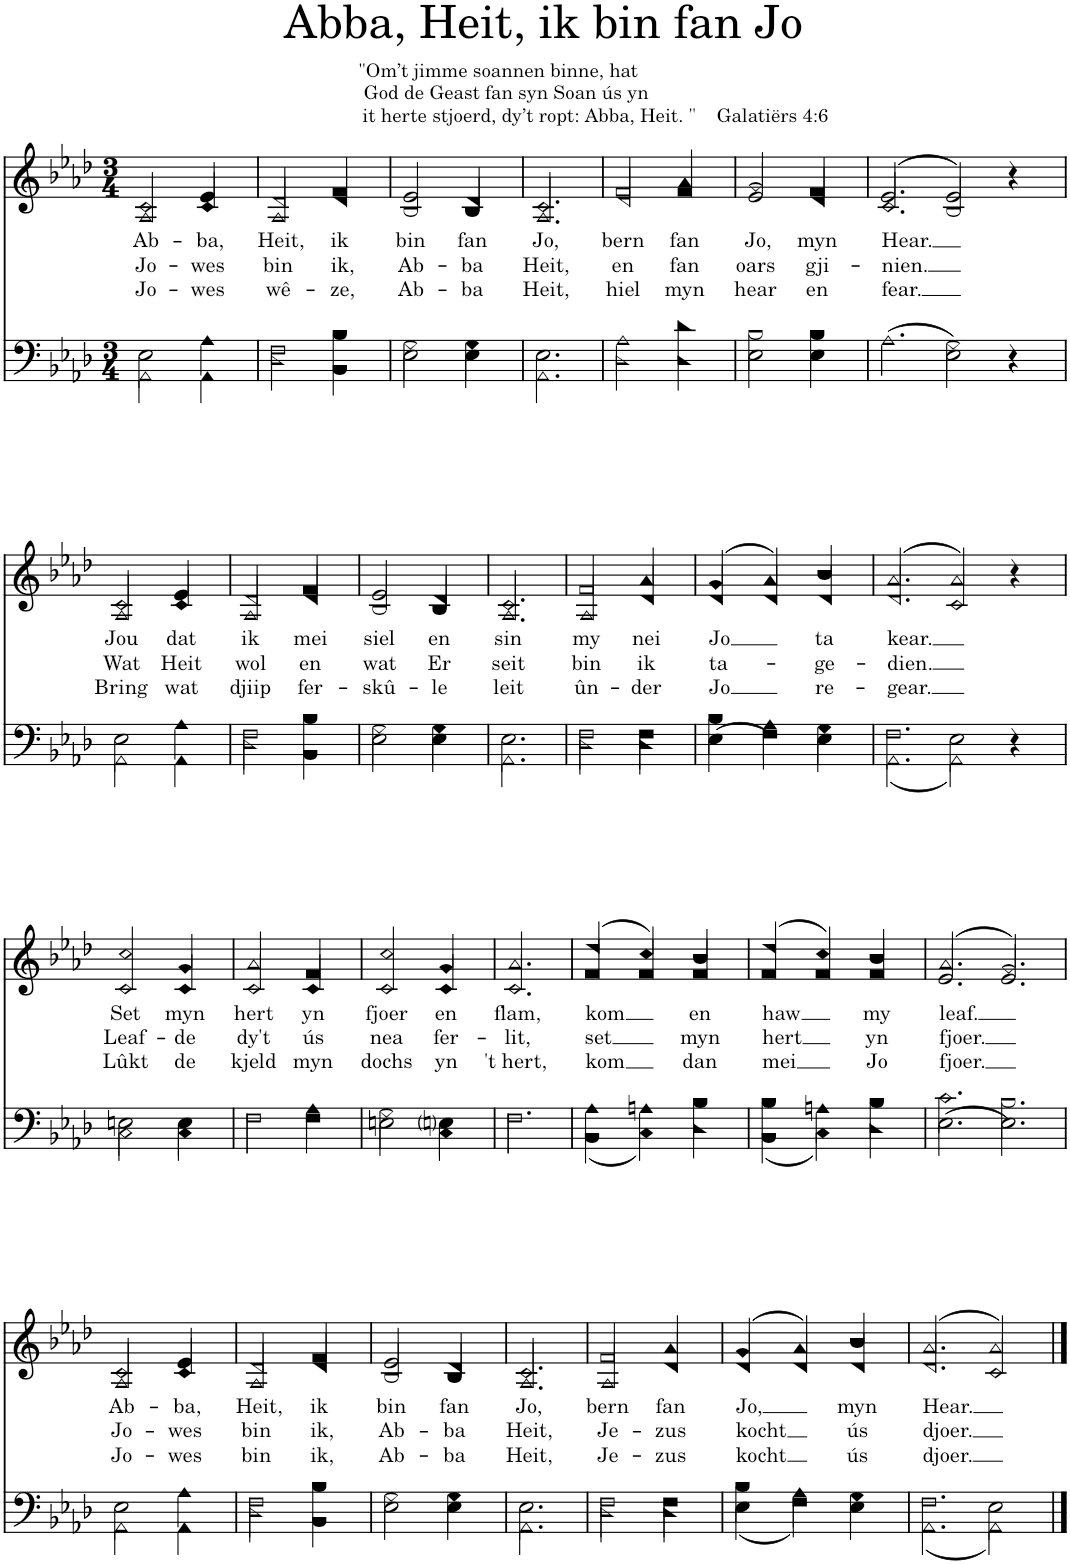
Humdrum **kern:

**kern	**kern	**text	**text	**text
*part2	*part1	*part1	*part1	*part1
*staff2	*staff1	*staff1	*staff1	*staff1
*I"Men	*I"Women	*	*	*
*clefF4	*clefG2	*	*	*
*k[b-e-a-d-]	*k[b-e-a-d-]	*	*	*
*M3/4	*M3/4	*	*	*
=1	=1	=1	=1	=1
*^	*	*	*	*
!	!	!	!LO:LY:b	!LO:LY:b	!LO:LY:b
*	*	*^	*	*	*
2E-\	2AA-\	2c/	2A-/	Ab-	Jo-	Jo-
!	!	!	!	!LO:LY:b	!LO:LY:b	!LO:LY:b
4A-\	4AA-\	4e-/	4c/	-ba,	-wes	-wes
=2	=2	=2	=2	=2	=2	=2
!	!	!	!	!LO:LY:b	!LO:LY:b	!LO:LY:b
2F\	2D-\	2d-/	2A-/	Heit,	bin	wê-
!	!	!	!	!LO:LY:b	!LO:LY:b	!LO:LY:b
4B-\	4BB-\	4f/	4d-/	ik	ik,	-ze,
=3	=3	=3	=3	=3	=3	=3
!	!	!	!	!LO:LY:b	!LO:LY:b	!LO:LY:b
2G\	2E-\	2e-/	2B-/	bin	Ab-	Ab-
!	!	!	!	!LO:LY:b	!LO:LY:b	!LO:LY:b
4G\	4E-\	4d-/	4B-/	fan	-ba	-ba
=4	=4	=4	=4	=4	=4	=4
!	!	!	!	!LO:LY:b	!LO:LY:b	!LO:LY:b
2.E-\	2.AA-\	2.c/	2.A-/	Jo,	Heit,	Heit,
=5	=5	=5	=5	=5	=5	=5
!	!	!	!	!LO:LY:b	!LO:LY:b	!LO:LY:b
2A-\	2D-\	2f/	2d-/	bern	en	hiel
!	!	!	!	!LO:LY:b	!LO:LY:b	!LO:LY:b
4d-\	4D-\	4a-/	4f/	fan	fan	myn
=6	=6	=6	=6	=6	=6	=6
!	!	!	!	!LO:LY:b	!LO:LY:b	!LO:LY:b
2B-\	2E-\	2g/	2e-/	Jo,	oars	hear
!	!	!	!	!LO:LY:b	!LO:LY:b	!LO:LY:b
4B-\	4E-\	4f/	4d-/	myn	gji-	en
=7	=7	=7	=7	=7	=7	=7
!	!	!	!	!LO:LY:b	!LO:LY:b	!LO:LY:b
(2.A-\	(2.A-\	(2.e-/	(2.c/	Hear.	-nien.	fear.
2G\)	2E-\)	2e-/)	2B-/)	.	.	.
4r	4ryy	4r	4ryy	.	.	.
!!LO:LB:g=z	!!
=8	=8	=8	=8	=8	=8	=8
!	!	!	!	!LO:LY:b	!LO:LY:b	!LO:LY:b
2E-\	2AA-\	2c/	2A-/	Jou	Wat	Bring
!	!	!	!	!LO:LY:b	!LO:LY:b	!LO:LY:b
4A-\	4AA-\	4e-/	4c/	dat	Heit	wat
=9	=9	=9	=9	=9	=9	=9
!	!	!	!	!LO:LY:b	!LO:LY:b	!LO:LY:b
2F\	2D-\	2d-/	2A-/	ik	wol	djiip
!	!	!	!	!LO:LY:b	!LO:LY:b	!LO:LY:b
4B-\	4BB-\	4f/	4d-/	mei	en	fer-
=10	=10	=10	=10	=10	=10	=10
!	!	!	!	!LO:LY:b	!LO:LY:b	!LO:LY:b
2G\	2E-\	2e-/	2B-/	siel	wat	-skû-
!	!	!	!	!LO:LY:b	!LO:LY:b	!LO:LY:b
4G\	4E-\	4d-/	4B-/	en	Er	-le
=11	=11	=11	=11	=11	=11	=11
!	!	!	!	!LO:LY:b	!LO:LY:b	!LO:LY:b
2.E-\	2.AA-\	2.c/	2.A-/	sin	seit	leit
=12	=12	=12	=12	=12	=12	=12
!	!	!	!	!LO:LY:b	!LO:LY:b	!LO:LY:b
2F\	2D-\	2f/	2A-/	my	bin	ûn-
!	!	!	!	!LO:LY:b	!LO:LY:b	!LO:LY:b
4F\	4D-\	4a-/	4d-/	nei	ik	-der
=13	=13	=13	=13	=13	=13	=13
!	!	!	!	!LO:LY:b	!LO:LY:b	!LO:LY:b
(4B-\	4E-\	(4g/	4d-/	Jo	ta-	Jo
4A-\)	4F\	4a-/)	4d-/	.	.	.
!	!	!	!	!LO:LY:b	!LO:LY:b	!LO:LY:b
4G\	4E-\	4b-/	4d-/	ta	-ge-	re-
=14	=14	=14	=14	=14	=14	=14
!	!	!	!	!LO:LY:b	!LO:LY:b	!LO:LY:b
(2.F\	(2.AA-\	(2.a-/	(2.d-/	kear.	-dien.	-gear.
2E-\)	2AA-\)	2a-/)	2c/)	.	.	.
4r	4ryy	4r	4ryy	.	.	.
!!LO:LB:g=z	!!
=15	=15	=15	=15	=15	=15	=15
!	!	!	!	!LO:LY:b	!LO:LY:b	!LO:LY:b
2En\	2C\	2cc/	2c/	Set	Leaf-	Lûkt
!	!	!	!	!LO:LY:b	!LO:LY:b	!LO:LY:b
4E\	4C\	4g/	4c/	myn	-de	de
=16	=16	=16	=16	=16	=16	=16
!	!	!	!	!LO:LY:b	!LO:LY:b	!LO:LY:b
2F\	2F\	2a-/	2c/	hert	dy't	kjeld
!	!	!	!	!LO:LY:b	!LO:LY:b	!LO:LY:b
4A-\	4F\	4f/	4c/	yn	ús	myn
=17	=17	=17	=17	=17	=17	=17
!	!	!	!	!LO:LY:b	!LO:LY:b	!LO:LY:b
2G\	2En\	2cc/	2c/	fjoer	nea	dochs
!	!	!	!	!LO:LY:b	!LO:LY:b	!LO:LY:b
4Eni\	4C\	4g/	4c/	en	fer-	yn
=18	=18	=18	=18	=18	=18	=18
!	!	!	!	!LO:LY:b	!LO:LY:b	!LO:LY:b
2.F\	2.F\	2.a-/	2.c/	flam,	-lit,	't hert,
=19	=19	=19	=19	=19	=19	=19
!	!	!	!	!LO:LY:b	!LO:LY:b	!LO:LY:b
(4A-\	(4BB-\	(4dd-/	(4f/	kom	set	kom
4An\)	4C\)	4cc/)	4f/)	.	.	.
!	!	!	!	!LO:LY:b	!LO:LY:b	!LO:LY:b
4B-\	4D-\	4b-/	4f/	en	myn	dan
=20	=20	=20	=20	=20	=20	=20
!	!	!	!	!LO:LY:b	!LO:LY:b	!LO:LY:b
(4B-\	(4BB-\	(4dd-/	(4f/	haw	hert	mei
4An\)	4C\)	4cc/)	4f/)	.	.	.
!	!	!	!	!LO:LY:b	!LO:LY:b	!LO:LY:b
4B-\	4D-\	4b-/	4f/	my	yn	Jo
=21	=21	=21	=21	=21	=21	=21
!	!	!	!	!LO:LY:b	!LO:LY:b	!LO:LY:b
(2.c\	2.E-\	(2.a-/	2.e-/	leaf.	fjoer.	fjoer.
2.B-\)	2.E-\	2.g/)	2.e-/	.	.	.
!!LO:LB:g=z	!!
=22	=22	=22	=22	=22	=22	=22
!	!	!	!	!LO:LY:b	!LO:LY:b	!LO:LY:b
2E-\	2AA-\	2c/	2A-/	Ab-	Jo-	Jo-
!	!	!	!	!LO:LY:b	!LO:LY:b	!LO:LY:b
4A-\	4AA-\	4e-/	4c/	-ba,	-wes	-wes
=23	=23	=23	=23	=23	=23	=23
!	!	!	!	!LO:LY:b	!LO:LY:b	!LO:LY:b
2F\	2D-\	2d-/	2A-/	Heit,	bin	bin
!	!	!	!	!LO:LY:b	!LO:LY:b	!LO:LY:b
4B-\	4BB-\	4f/	4d-/	ik	ik,	ik,
=24	=24	=24	=24	=24	=24	=24
!	!	!	!	!LO:LY:b	!LO:LY:b	!LO:LY:b
2G\	2E-\	2e-/	2B-/	bin	Ab-	Ab-
!	!	!	!	!LO:LY:b	!LO:LY:b	!LO:LY:b
4G\	4E-\	4d-/	4B-/	fan	-ba	-ba
=25	=25	=25	=25	=25	=25	=25
!	!	!	!	!LO:LY:b	!LO:LY:b	!LO:LY:b
2.E-\	2.AA-\	2.c/	2.A-/	Jo,	Heit,	Heit,
=26	=26	=26	=26	=26	=26	=26
!	!	!	!	!LO:LY:b	!LO:LY:b	!LO:LY:b
2F\	2D-\	2f/	2A-/	bern	Je-	Je-
!	!	!	!	!LO:LY:b	!LO:LY:b	!LO:LY:b
4F\	4D-\	4a-/	4d-/	fan	-zus	-zus
=27	=27	=27	=27	=27	=27	=27
!	!	!	!	!LO:LY:b	!LO:LY:b	!LO:LY:b
(4B-\	(4E-\	(4g/	(4d-/	Jo,	kocht	kocht
4A-\)	4F\)	4a-/)	4d-/)	.	.	.
!	!	!	!	!LO:LY:b	!LO:LY:b	!LO:LY:b
4G\	4E-\	4b-/	4d-/	myn	ús	ús
=28	=28	=28	=28	=28	=28	=28
!	!	!	!	!LO:LY:b	!LO:LY:b	!LO:LY:b
(2.F\	(2.AA-\	(2.a-/	(2.d-/	Hear.	djoer.	djoer.
2E-\)	2AA-\)	2a-/)	2c/)	.	.	.
*v	*v	*	*	*	*	*
*	*v	*v	*	*	*
==	==	==	==	==
*-	*-	*-	*-	*-
